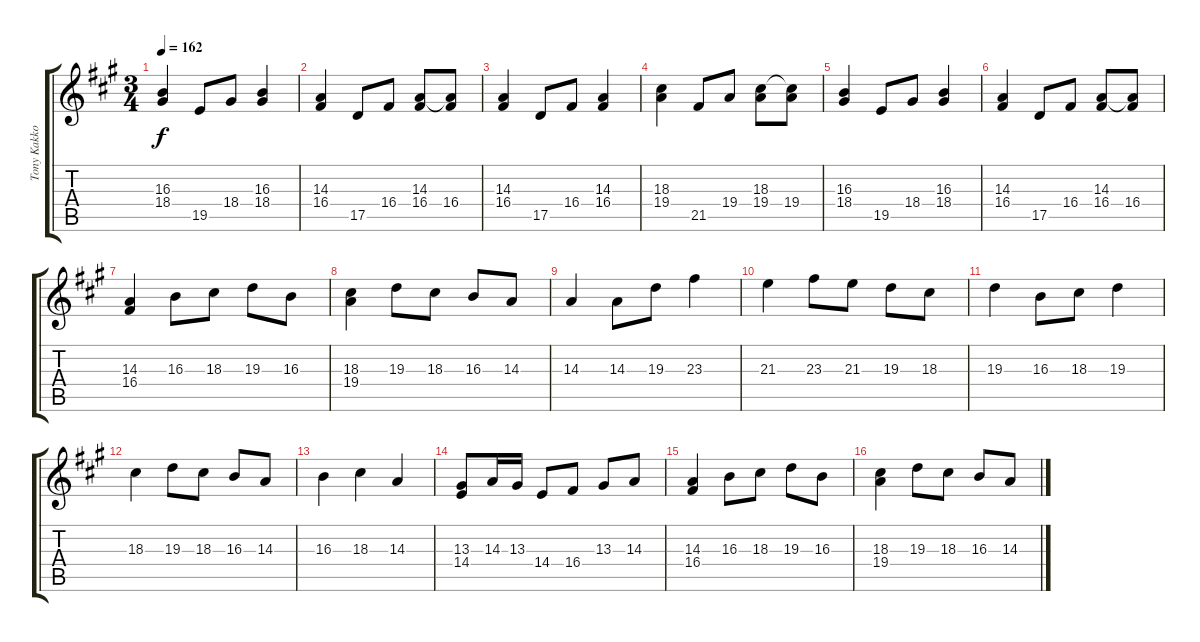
\track ("Tony Kakko (Piano/Keyboard and Synth)" "Tony Kakko") {instrument acousticgrandpiano}
\staff {score tabs}
\tuning (E4 B3 G3 D3 A2 E2) {hide}
\ts (3 4)
\tempo 162
\clef g2
\ks a
(16.3 18.4).4{dy f} 19.5.8 18.4.8 (16.3 18.4).4 |
(14.3 16.4).4 17.5.8 16.4.8 (14.3 16.4).8 (14.3{t} 16.4).8 |
(14.3 16.4).4 17.5.8 16.4.8 (14.3 16.4).4 |
(18.3 19.4).4 21.5.8 19.4.8 (18.3 19.4).8 (18.3{t} 19.4).8 |
(16.3 18.4).4 19.5.8 18.4.8 (16.3 18.4).4 |
(14.3 16.4).4 17.5.8 16.4.8 (14.3 16.4).8 (14.3{t} 16.4).8 |
(14.3 16.4).4 16.3.8 18.3.8 19.3.8 16.3.8 |
(18.3 19.4).4 19.3.8 18.3.8 16.3.8 14.3.8 |
14.3.4 14.3.8 19.3.8 23.3.4 |
21.3.4 23.3.8 21.3.8 19.3.8 18.3.8 |
19.3.4 16.3.8 18.3.8 19.3.4 |
18.3.4 19.3.8 18.3.8 16.3.8 14.3.8 |
16.3.4 18.3.4 14.3.4 |
(13.3 14.4).8 14.3.16 13.3.16 14.4.8 16.4.8 13.3.8 14.3.8 |
(14.3 16.4).4 16.3.8 18.3.8 19.3.8 16.3.8 |
(18.3 19.4).4 19.3.8 18.3.8 16.3.8 14.3.8
